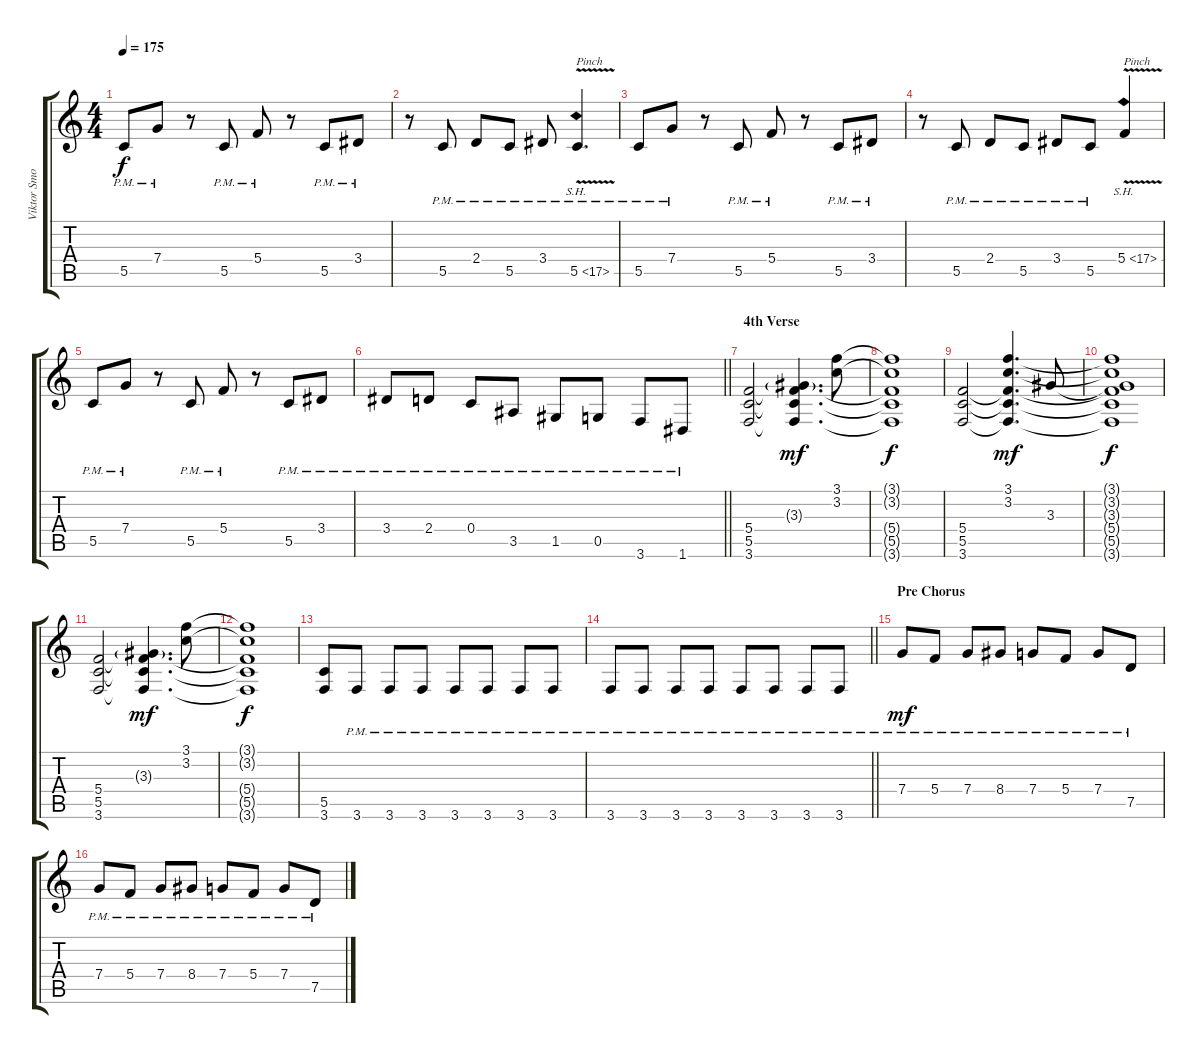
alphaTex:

\track ("Viktor Smolski" "Viktor Smo") {instrument distortionguitar}
\staff {score tabs}
\tuning (D4 A3 F3 C3 G2 D2) {hide}
\ts (4 4)
\tempo 175
\clef g2
\ks c
5.5{pm}.8{dy f} 7.4{pm}.8 r.8 5.5{pm}.8 5.4{pm}.8 r.8 5.5{pm}.8 3.4{pm}.8 |
r.8 5.5{pm}.8 2.4{pm}.8 5.5{pm}.8 3.4{pm}.8 5.5{sh 12 v pm}.4{d txt "Pinch"} |
5.5{pm}.8 7.4{pm}.8 r.8 5.5{pm}.8 5.4{pm}.8 r.8 5.5{pm}.8 3.4{pm}.8 |
r.8 5.5{pm}.8 2.4{pm}.8 5.5{pm}.8 3.4{pm}.8 5.5{pm}.8 5.4{sh 12 v}.4{txt "Pinch"} |
5.5{pm}.8 7.4{pm}.8 r.8 5.5{pm}.8 5.4{pm}.8 r.8 5.5{pm}.8 3.4{pm}.8 |
\barLineRight lightlight
3.4{pm}.8 2.4{pm}.8 0.4{pm}.8 3.5{pm}.8 1.5{pm}.8 0.5{pm}.8 3.6{pm}.8 1.6{pm}.8 |
\section ("" "4th Verse")
(5.4 5.5 3.6).2{volume 13} (3.3{g} 5.4{t} 5.5{t} 3.6{t}).4{d dy mf} (3.1 3.2).8 |
(3.1{t} 3.2{t} 5.4{t} 5.5{t} 3.6{t}).1{dy f} |
(5.4 5.5 3.6).2 (3.1 3.2 5.4{t} 5.5{t} 3.6{t}).4{d dy mf} 3.3.8 |
(3.1{t} 3.2{t} 3.3{t} 5.4{t} 5.5{t} 3.6{t}).1{dy f} |
(5.4 5.5 3.6).2 (3.3{g} 5.4{t} 5.5{t} 3.6{t}).4{d dy mf} (3.1 3.2).8 |
(3.1{t} 3.2{t} 5.4{t} 5.5{t} 3.6{t}).1{dy f} |
(5.5 3.6).8 3.6{pm}.8 3.6{pm}.8 3.6{pm}.8 3.6{pm}.8 3.6{pm}.8 3.6{pm}.8 3.6{pm}.8 |
\barLineRight lightlight
3.6{pm}.8 3.6{pm}.8 3.6{pm}.8 3.6{pm}.8 3.6{pm}.8 3.6{pm}.8 3.6{pm}.8 3.6{pm}.8 |
\section ("" "Pre Chorus")
7.4{pm}.8{dy mf} 5.4{pm}.8 7.4{pm}.8 8.4{pm}.8 7.4{pm}.8 5.4{pm}.8 7.4{pm}.8 7.5{pm}.8 |
7.4{pm}.8 5.4{pm}.8 7.4{pm}.8 8.4{pm}.8 7.4{pm}.8 5.4{pm}.8 7.4{pm}.8 7.5{pm}.8
